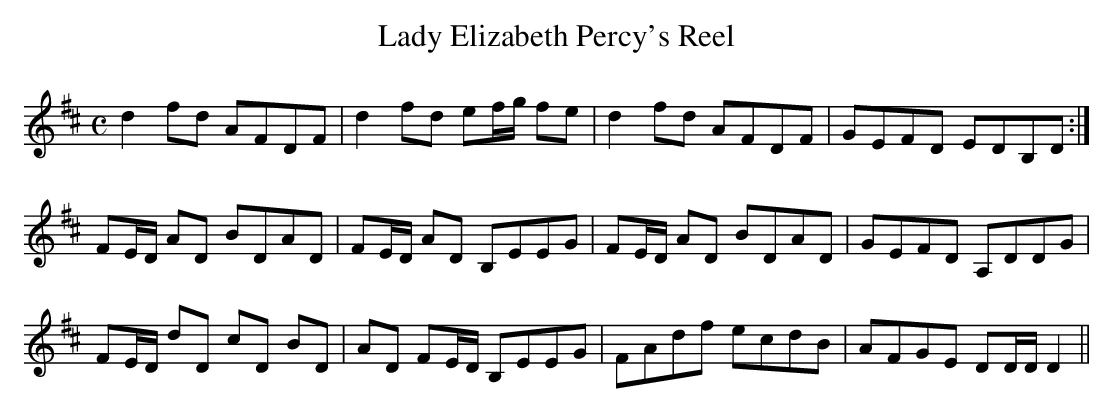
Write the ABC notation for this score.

X:1
T:Lady Elizabeth Percy's Reel
M:C
L:1/8
K:D
d2 fd AFDF|d2 fd ef/g/ fe|d2 fd AFDF|GEFD EDB,D:|
FE/D/ AD BDAD|FE/D/ AD B,EEG|FE/D/ AD BDAD|GEFD A,DDG|
FE/D/ dD cD BD|AD FE/D/ B,EEG|FAdf ecdB|AFGE DD/D/ D2||
